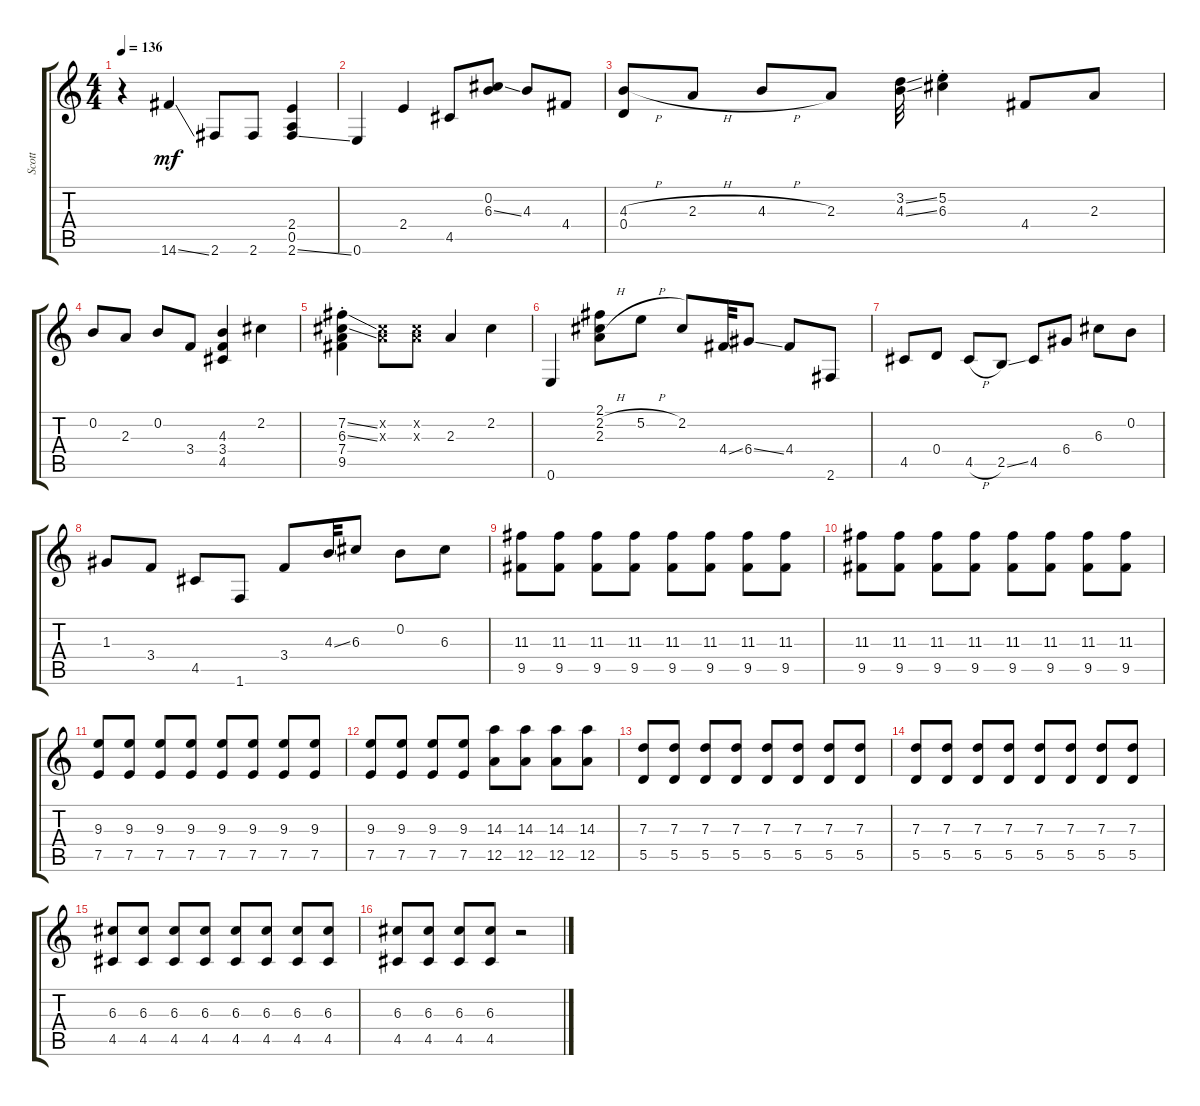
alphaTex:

\track ("Scott" "Scott") {instrument acousticguitarsteel}
\staff {score tabs}
\tuning (E4 B3 G3 D3 A2 E2) {hide}
\ts (4 4)
\tempo 136
\clef g2
\ks c
r.4{dy mf} 14.6{ss}.4 2.6.8 2.6.8 (2.4 0.5 2.6{ss}).4 |
0.6.4 2.4.4 4.5.8 (0.2 6.3{ss}).8 4.3.8 4.4.8 |
(4.3{h} 0.4).8 2.3{h}.8 4.3{h}.8 2.3.8 (3.2{ss} 4.3{ss}).32 (5.2{st} 6.3{st}).4 4.4.8 2.3.8 |
0.2.8 2.3.8 0.2.8 3.4.8 (4.3 3.4 4.5).4 2.2.4 |
(7.2{ss st} 6.3{ss st} 7.4{st} 9.5{st}).4 (2.2{x} 2.3{x}).8 (2.2{x} 2.3{x}).8 2.3.4 2.2.4 |
0.6.4 (2.1 2.2{h} 2.3).8 5.2{h}.8 2.2.8 4.4{ss}.32 6.4{ss}.8 4.4.8 2.6.8 |
4.5.8 0.4.8 4.5{h}.8 2.5{ss}.8 4.5.8 6.4.8 6.3.8 0.2.8 |
1.3.8 3.4.8 4.5.8 1.6.8 3.4.8 4.3{ss}.32 6.3.8 0.2.8 6.3.8 |
(11.3 9.5).8 (11.3 9.5).8 (11.3 9.5).8 (11.3 9.5).8 (11.3 9.5).8 (11.3 9.5).8 (11.3 9.5).8 (11.3 9.5).8 |
(11.3 9.5).8 (11.3 9.5).8 (11.3 9.5).8 (11.3 9.5).8 (11.3 9.5).8 (11.3 9.5).8 (11.3 9.5).8 (11.3 9.5).8 |
(9.3 7.5).8 (9.3 7.5).8 (9.3 7.5).8 (9.3 7.5).8 (9.3 7.5).8 (9.3 7.5).8 (9.3 7.5).8 (9.3 7.5).8 |
(9.3 7.5).8 (9.3 7.5).8 (9.3 7.5).8 (9.3 7.5).8 (14.3 12.5).8 (14.3 12.5).8 (14.3 12.5).8 (14.3 12.5).8 |
(7.3 5.5).8 (7.3 5.5).8 (7.3 5.5).8 (7.3 5.5).8 (7.3 5.5).8 (7.3 5.5).8 (7.3 5.5).8 (7.3 5.5).8 |
(7.3 5.5).8 (7.3 5.5).8 (7.3 5.5).8 (7.3 5.5).8 (7.3 5.5).8 (7.3 5.5).8 (7.3 5.5).8 (7.3 5.5).8 |
(6.3 4.5).8 (6.3 4.5).8 (6.3 4.5).8 (6.3 4.5).8 (6.3 4.5).8 (6.3 4.5).8 (6.3 4.5).8 (6.3 4.5).8 |
(6.3 4.5).8 (6.3 4.5).8 (6.3 4.5).8 (6.3 4.5).8 r.2
